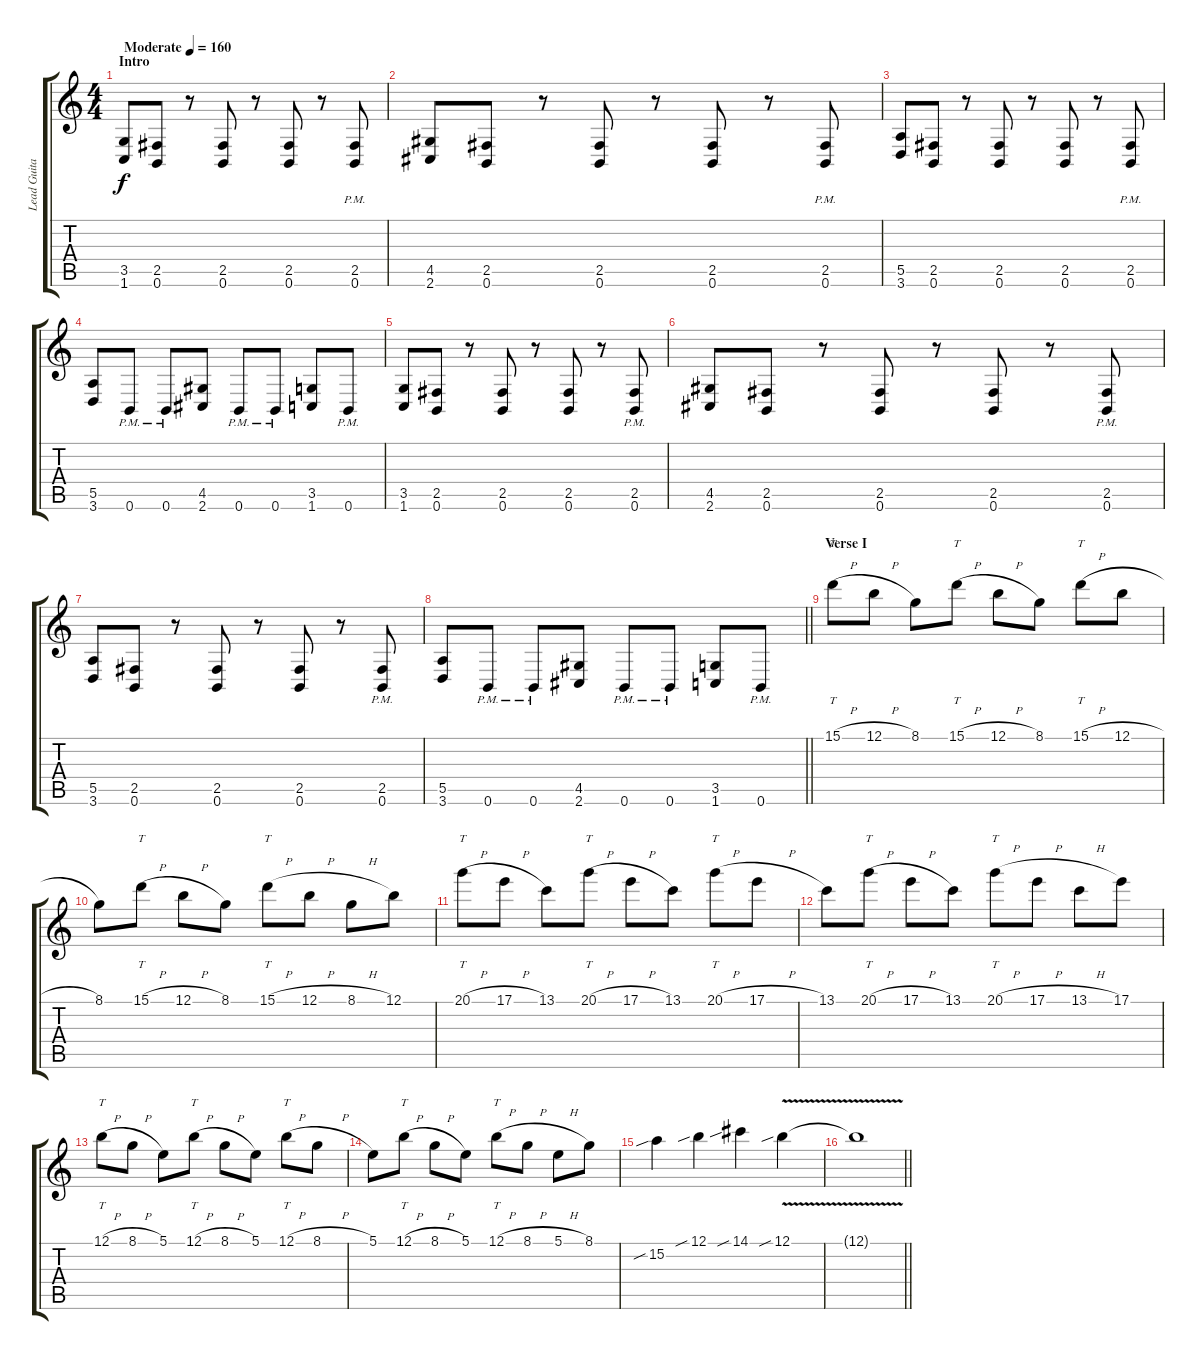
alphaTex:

\track ("Lead Guitar" "Lead Guita") {instrument overdrivenguitar}
\staff {score tabs}
\tuning (B3 Gb3 D3 A2 E2 B1) {hide}
\ts (4 4)
\section ("" "Intro")
\tempo (160 "Moderate")
\clef g2
\ks c
(3.5 1.6).8{dy f instrument overdrivenguitar} (2.5 0.6).8 r.8 (2.5 0.6).8 r.8 (2.5 0.6).8 r.8 (2.5{pm} 0.6{pm}).8 |
(4.5 2.6).8 (2.5 0.6).8 r.8 (2.5 0.6).8 r.8 (2.5 0.6).8 r.8 (2.5{pm} 0.6{pm}).8 |
(5.5 3.6).8 (2.5 0.6).8 r.8 (2.5 0.6).8 r.8 (2.5 0.6).8 r.8 (2.5{pm} 0.6{pm}).8 |
(5.5 3.6).8 0.6{pm}.8 0.6{pm}.8 (4.5 2.6).8 0.6{pm}.8 0.6{pm}.8 (3.5 1.6).8 0.6{pm}.8 |
(3.5 1.6).8 (2.5 0.6).8 r.8 (2.5 0.6).8 r.8 (2.5 0.6).8 r.8 (2.5{pm} 0.6{pm}).8 |
(4.5 2.6).8 (2.5 0.6).8 r.8 (2.5 0.6).8 r.8 (2.5 0.6).8 r.8 (2.5{pm} 0.6{pm}).8 |
(5.5 3.6).8 (2.5 0.6).8 r.8 (2.5 0.6).8 r.8 (2.5 0.6).8 r.8 (2.5{pm} 0.6{pm}).8 |
\barLineRight lightlight
(5.5 3.6).8 0.6{pm}.8 0.6{pm}.8 (4.5 2.6).8 0.6{pm}.8 0.6{pm}.8 (3.5 1.6).8 0.6{pm}.8 |
\section ("" "Verse I")
15.1{h}.8{tt} 12.1{h}.8 8.1.8 15.1{h}.8{tt} 12.1{h}.8 8.1.8 15.1{h}.8{tt} 12.1{h}.8 |
8.1.8 15.1{h}.8{tt} 12.1{h}.8 8.1.8 15.1{h}.8{tt} 12.1{h}.8 8.1{h}.8 12.1.8 |
20.1{h}.8{tt} 17.1{h}.8 13.1.8 20.1{h}.8{tt} 17.1{h}.8 13.1.8 20.1{h}.8{tt} 17.1{h}.8 |
13.1.8 20.1{h}.8{tt} 17.1{h}.8 13.1.8 20.1{h}.8{tt} 17.1{h}.8 13.1{h}.8 17.1.8 |
12.1{h}.8{tt} 8.1{h}.8 5.1.8 12.1{h}.8{tt} 8.1{h}.8 5.1.8 12.1{h}.8{tt} 8.1{h}.8 |
5.1.8 12.1{h}.8{tt} 8.1{h}.8 5.1.8 12.1{h}.8{tt} 8.1{h}.8 5.1{h}.8 8.1.8 |
15.2{sib}.4 12.1{sib}.4 14.1{sib}.4 12.1{v sib}.4 |
\barLineRight lightlight
12.1{t}.1
